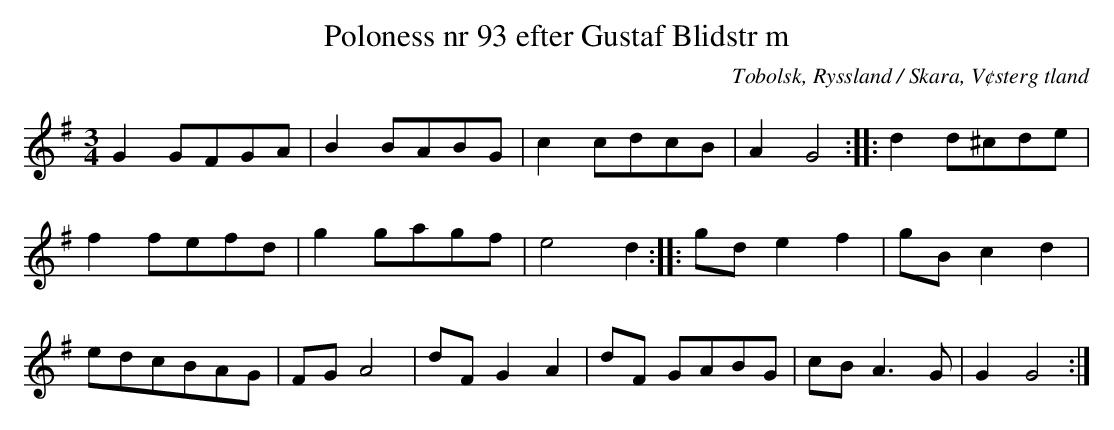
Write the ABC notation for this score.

X:1
T:Poloness nr 93 efter Gustaf Blidstr m
O:Tobolsk, Ryssland / Skara, V¢sterg tland
M:3/4
L:1/8
K:G
G2 GFGA | B2 BABG | c2 cdcB | A2 G4 :: d2 d^cde |
f2 fefd | g2 gagf | e4 d2 :: gd e2 f2 | gB c2 d2 |
edcBAG | FG A4 | dF G2 A2 | dF GABG | cB A2>G2 | G2 G4 :|
